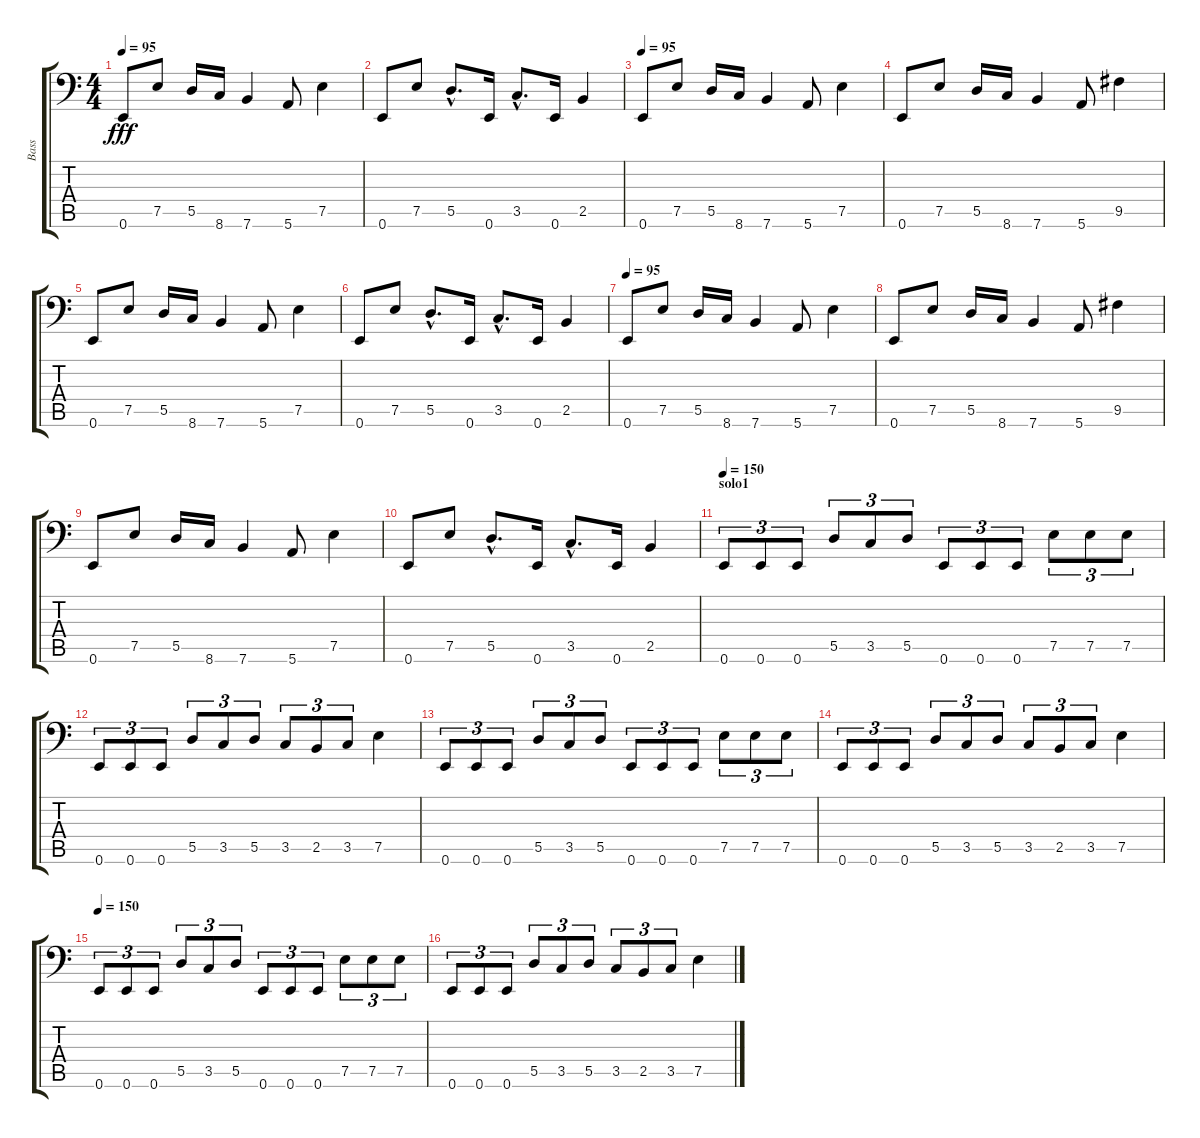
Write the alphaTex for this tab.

\track ("Bass" "Bass") {instrument electricbassfinger}
\staff {score tabs}
\tuning (E3 B2 G2 D2 A1 E1) {hide}
\ts (4 4)
\tempo 95
\clef f4
\ks c
0.6.8{dy fff} 7.5.8 5.5.16 8.6.16 7.6.4 5.6.8 7.5.4 |
0.6.8 7.5.8 5.5{hac}.8{d} 0.6.16 3.5{hac}.8{d} 0.6.16 2.5.4 |
\tempo 95
0.6.8 7.5.8 5.5.16 8.6.16 7.6.4 5.6.8 7.5.4 |
0.6.8 7.5.8 5.5.16 8.6.16 7.6.4 5.6.8 9.5.4 |
0.6.8 7.5.8 5.5.16 8.6.16 7.6.4 5.6.8 7.5.4 |
0.6.8 7.5.8 5.5{hac}.8{d} 0.6.16 3.5{hac}.8{d} 0.6.16 2.5.4 |
\tempo 95
0.6.8 7.5.8 5.5.16 8.6.16 7.6.4 5.6.8 7.5.4 |
0.6.8 7.5.8 5.5.16 8.6.16 7.6.4 5.6.8 9.5.4 |
0.6.8 7.5.8 5.5.16 8.6.16 7.6.4 5.6.8 7.5.4 |
0.6.8 7.5.8 5.5{hac}.8{d} 0.6.16 3.5{hac}.8{d} 0.6.16 2.5.4 |
\section ("" "solo1")
\tempo 150
0.6.8{tu (3 2)} 0.6.8{tu (3 2)} 0.6.8{tu (3 2)} 5.5.8{tu (3 2)} 3.5.8{tu (3 2)} 5.5.8{tu (3 2)} 0.6.8{tu (3 2)} 0.6.8{tu (3 2)} 0.6.8{tu (3 2)} 7.5.8{tu (3 2)} 7.5.8{tu (3 2)} 7.5.8{tu (3 2)} |
0.6.8{tu (3 2)} 0.6.8{tu (3 2)} 0.6.8{tu (3 2)} 5.5.8{tu (3 2)} 3.5.8{tu (3 2)} 5.5.8{tu (3 2)} 3.5.8{tu (3 2)} 2.5.8{tu (3 2)} 3.5.8{tu (3 2)} 7.5.4 |
0.6.8{tu (3 2)} 0.6.8{tu (3 2)} 0.6.8{tu (3 2)} 5.5.8{tu (3 2)} 3.5.8{tu (3 2)} 5.5.8{tu (3 2)} 0.6.8{tu (3 2)} 0.6.8{tu (3 2)} 0.6.8{tu (3 2)} 7.5.8{tu (3 2)} 7.5.8{tu (3 2)} 7.5.8{tu (3 2)} |
0.6.8{tu (3 2)} 0.6.8{tu (3 2)} 0.6.8{tu (3 2)} 5.5.8{tu (3 2)} 3.5.8{tu (3 2)} 5.5.8{tu (3 2)} 3.5.8{tu (3 2)} 2.5.8{tu (3 2)} 3.5.8{tu (3 2)} 7.5.4 |
\tempo 150
0.6.8{tu (3 2)} 0.6.8{tu (3 2)} 0.6.8{tu (3 2)} 5.5.8{tu (3 2)} 3.5.8{tu (3 2)} 5.5.8{tu (3 2)} 0.6.8{tu (3 2)} 0.6.8{tu (3 2)} 0.6.8{tu (3 2)} 7.5.8{tu (3 2)} 7.5.8{tu (3 2)} 7.5.8{tu (3 2)} |
0.6.8{tu (3 2)} 0.6.8{tu (3 2)} 0.6.8{tu (3 2)} 5.5.8{tu (3 2)} 3.5.8{tu (3 2)} 5.5.8{tu (3 2)} 3.5.8{tu (3 2)} 2.5.8{tu (3 2)} 3.5.8{tu (3 2)} 7.5.4
